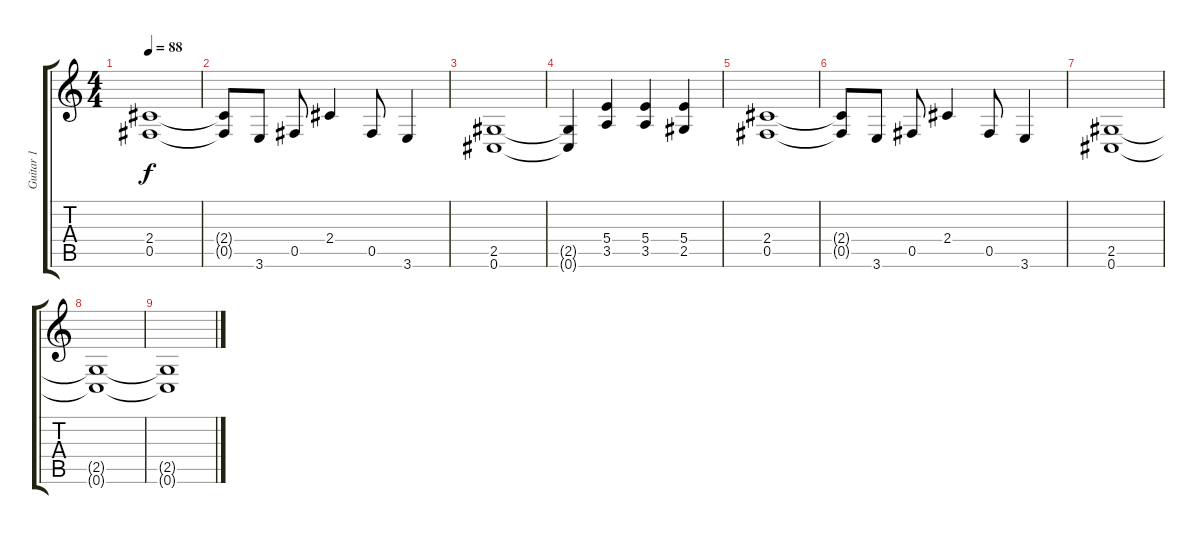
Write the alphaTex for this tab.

\track ("Guitar 1" "Guitar 1") {instrument electricguitarclean}
\staff {score tabs}
\tuning (Db4 Ab3 E3 B2 Gb2 Db2) {hide}
\ts (4 4)
\tempo 88
\clef g2
\ks c
(2.4 0.5).1{dy f} |
(2.4{t} 0.5{t}).8 3.6.8 0.5.8 2.4.4 0.5.8 3.6.4 |
(2.5 0.6).1 |
(2.5{t} 0.6{t}).4 (5.4 3.5).4 (5.4 3.5).4 (5.4 2.5).4 |
(2.4 0.5).1 |
(2.4{t} 0.5{t}).8 3.6.8 0.5.8 2.4.4 0.5.8 3.6.4 |
(2.5 0.6).1 |
(2.5{t} 0.6{t}).1 |
(2.5{t} 0.6{t}).1
